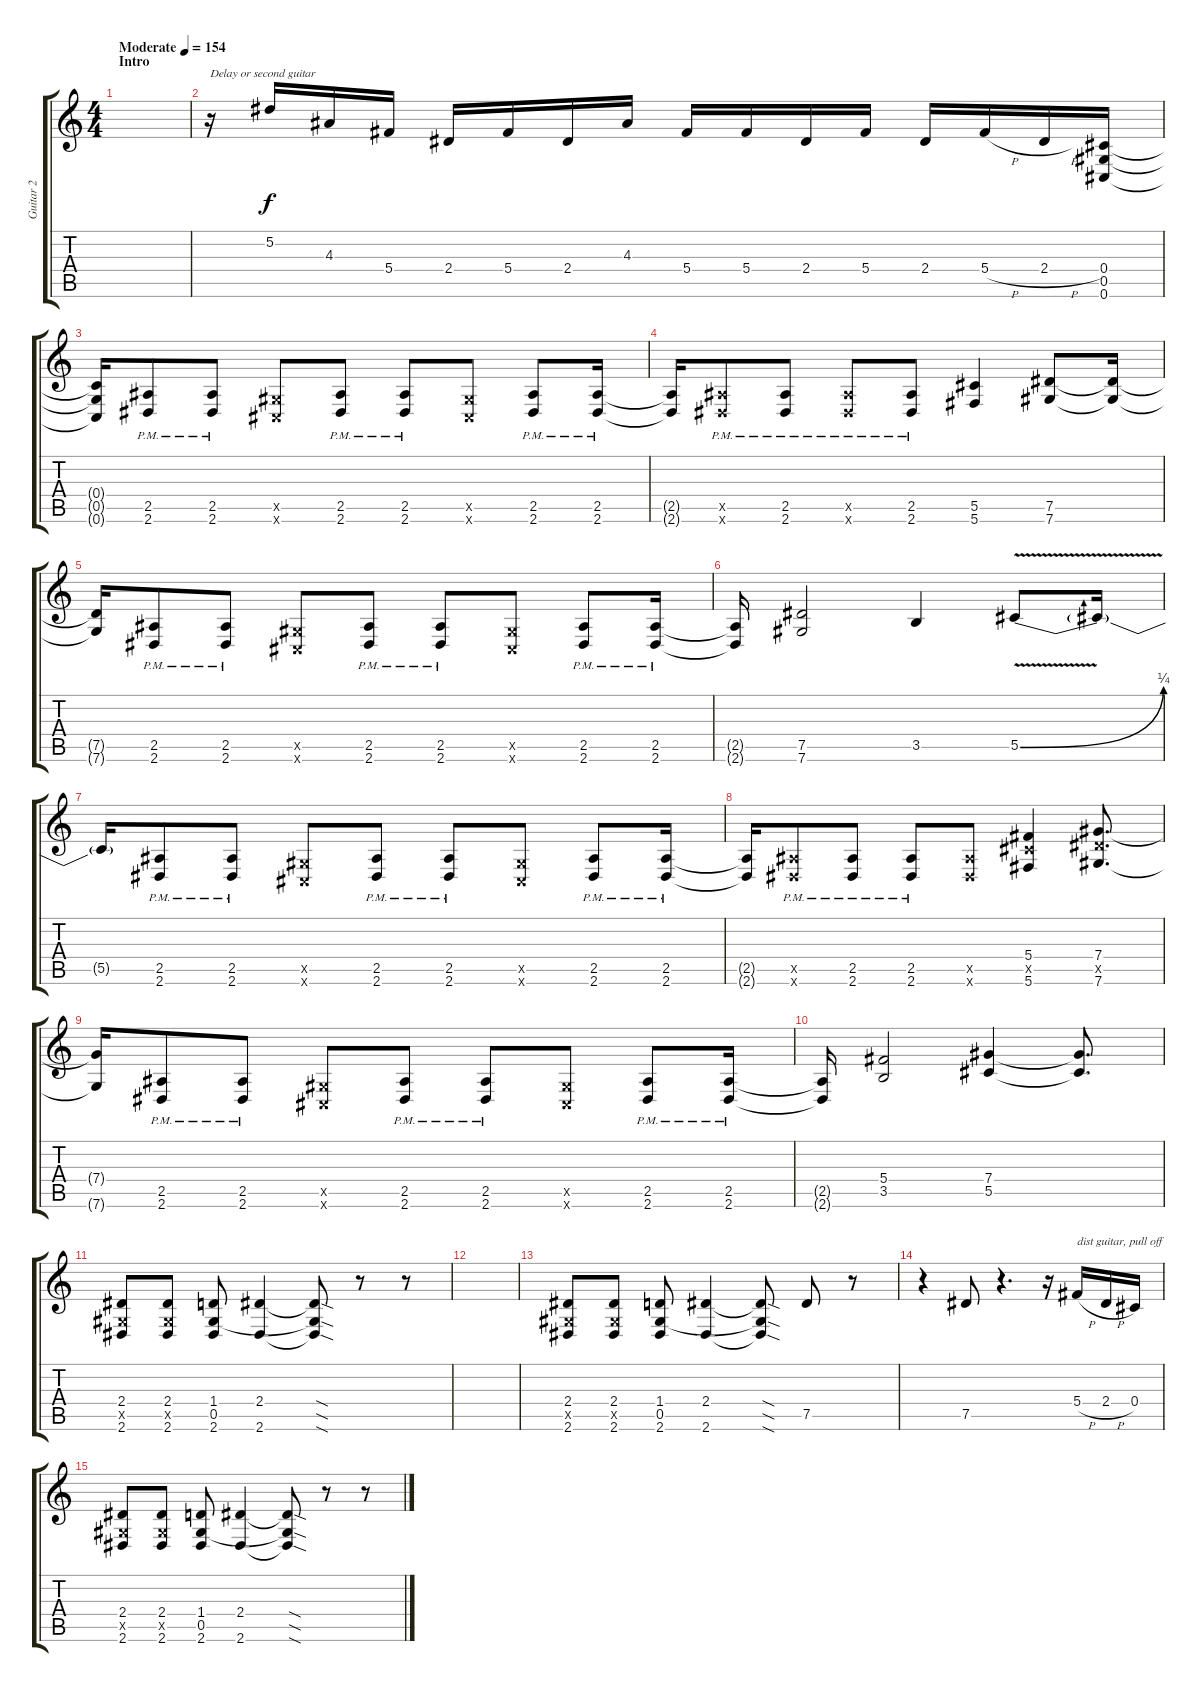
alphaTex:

\track ("Guitar 2" "Guitar 2") {instrument distortionguitar}
\staff {score tabs}
\tuning (Eb4 Bb3 Gb3 Db3 Ab2 Db2) {hide}
\ts (4 4)
\section ("" "Intro")
\tempo (154 "Moderate")
\clef g2
\ks c
|
r.16{txt "Delay or second guitar" volume 7 balance 2 instrument guitarharmonics} 5.2.16 4.3.16 5.4.16 2.4.16 5.4.16 2.4.16 4.3.16 5.4.16 5.4.16 2.4.16 5.4.16 2.4.16 5.4{h}.16{instrument distortionguitar} 2.4{h}.16 (0.4 0.5 0.6).16 |
(0.4{t} 0.5{t} 0.6{t}).16 (2.5{pm} 2.6{pm}).8 (2.5{pm} 2.6{pm}).8 (0.5{x} 0.6{x}).8 (2.5{pm} 2.6{pm}).8 (2.5{pm} 2.6{pm}).8 (0.5{x} 0.6{x}).8 (2.5{pm} 2.6{pm}).8 (2.5{pm} 2.6{pm}).16 |
(2.5{t} 2.6{t}).16 (2.5{pm x} 2.6{pm x}).8 (2.5{pm} 2.6{pm}).8 (2.5{pm x} 2.6{pm x}).8 (2.5{pm} 2.6{pm}).8 (5.5 5.6).4 (7.5 7.6).8 (7.5{t} 7.6{t}).16 |
(7.5{t} 7.6{t}).16 (2.5{pm} 2.6{pm}).8 (2.5{pm} 2.6{pm}).8 (0.5{x} 0.6{x}).8 (2.5{pm} 2.6{pm}).8 (2.5{pm} 2.6{pm}).8 (0.5{x} 0.6{x}).8 (2.5{pm} 2.6{pm}).8 (2.5{pm} 2.6{pm}).16 |
(2.5{t} 2.6{t}).16 (7.5 7.6).2 3.5.4 5.5{be (bend 0 0 60 1) v}.8 5.5{t}.16 |
5.5{t}.16 (2.5{pm} 2.6{pm}).8 (2.5{pm} 2.6{pm}).8 (0.5{x} 0.6{x}).8 (2.5{pm} 2.6{pm}).8 (2.5{pm} 2.6{pm}).8 (0.5{x} 0.6{x}).8 (2.5{pm} 2.6{pm}).8 (2.5{pm} 2.6{pm}).16 |
(2.5{t} 2.6{t}).16 (2.5{pm x} 2.6{pm x}).8 (2.5{pm} 2.6{pm}).8 (2.5{pm} 2.6{pm}).8 (2.5{x} 2.6{x}).8 (5.4 5.5{x} 5.6).4 (7.4 7.5{x} 7.6).8{d} |
(7.4{t} 7.6{t}).16 (2.5{pm} 2.6{pm}).8 (2.5{pm} 2.6{pm}).8 (0.5{x} 0.6{x}).8 (2.5{pm} 2.6{pm}).8 (2.5{pm} 2.6{pm}).8 (0.5{x} 0.6{x}).8 (2.5{pm} 2.6{pm}).8 (2.5{pm} 2.6{pm}).16 |
(2.5{t} 2.6{t}).16 (5.4 3.5).2 (7.4 5.5).4 (7.4{t} 5.5{t}).8{d} |
(2.4 0.5{x} 2.6).8{volume 11} (2.4 0.5{x} 2.6).8 (1.4 0.5 2.6).8 (2.4 2.6).4 (2.4{sod t} 0.5{sod t} 2.6{sod t}).8 r.8 r.8 |
|
(2.4 0.5{x} 2.6).8 (2.4 0.5{x} 2.6).8 (1.4 0.5 2.6).8 (2.4 2.6).4 (2.4{sod t} 0.5{sod t} 2.6{sod t}).8 7.5.8 r.8 |
r.4 7.5.8 r.4{d} r.16 5.4{h}.16{txt "dist guitar, pull off" instrument distortionguitar} 2.4{h}.16 0.4.16 |
(2.4 0.5{x} 2.6).8{volume 11 instrument distortionguitar} (2.4 0.5{x} 2.6).8 (1.4 0.5 2.6).8 (2.4 2.6).4 (2.4{sod t} 0.5{sod t} 2.6{sod t}).8 r.8 r.8
